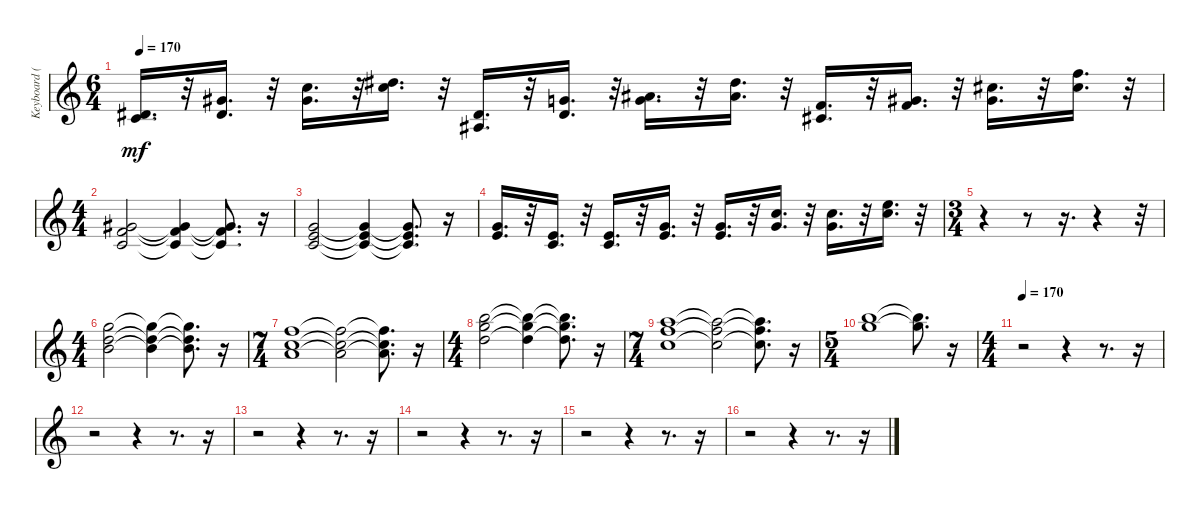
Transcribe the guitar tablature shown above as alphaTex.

\track ("Keyboard (Staff 1)" "Keyboard (") {instrument celesta}
\staff {score}
\tuning (E4 B3 G3 D3 A2 E2 B1) {hide}
\ts (6 4)
\tempo 170
\clef g2
\ks c
(1.2 8.3).16{d dy mf} r.32 (4.1 4.2).16{d} r.32 (4.1 13.2).16{d} r.32 (8.1 16.2).16{d} r.32 (4.2 3.3).16{d} r.32 (3.1 4.2).16{d} r.32 (3.1 11.2).16{d} r.32 (6.1 16.2).16{d} r.32 (1.1 2.2).16{d} r.32 (1.1 9.2).16{d} r.32 (4.1 14.2).16{d} r.32 (9.1 18.2).16{d} r.32 |
\ts (4 4)
(1.1 1.2 13.3).2 (1.1{t} 1.2{t} 13.3{t}).4 (1.1{t} 1.2{t} 13.3{t}).8{d} r.16 |
(0.1 1.2 12.3).2 (0.1{t} 1.2{t} 12.3{t}).4 (0.1{t} 1.2{t} 12.3{t}).8{d} r.16 |
(0.1 8.2).16{d} r.32 (0.1 1.2).16{d} r.32 (0.1 1.2).16{d} r.32 (0.1 8.2).16{d} r.32 (0.1 8.2).16{d} r.32 (3.1 13.2).16{d} r.32 (3.1 13.2).16{d} r.32 (8.1 17.2).16{d} r.32 |
\ts (3 4)
r.4 r.8 r.16{d} r.4 r.32 |
\ts (4 4)
(7.1 15.2 24.3).2 (7.1{t} 15.2{t} 24.3{t}).4 (7.1{t} 15.2{t} 24.3{t}).8{d} r.16 |
\ts (7 4)
(5.1 13.2 22.3).1 (5.1{t} 13.2{t} 22.3{t}).2 (5.1{t} 13.2{t} 22.3{t}).8{d} r.16 |
\ts (4 4)
(10.1 20.2 28.3).2 (10.1{t} 20.2{t} 28.3{t}).4 (10.1{t} 20.2{t} 28.3{t}).8{d} r.16 |
\ts (7 4)
(8.1 18.2 26.3).1 (8.1{t} 18.2{t} 26.3{t}).2 (8.1{t} 18.2{t} 26.3{t}).8{d} r.16 |
\ts (5 4)
(15.1 24.2).1 (15.1{t} 24.2{t}).8{d} r.16 |
\ts (4 4)
\tempo 170
r.2 r.4 r.8{d} r.16 |
r.2 r.4 r.8{d} r.16 |
r.2 r.4 r.8{d} r.16 |
r.2 r.4 r.8{d} r.16 |
r.2 r.4 r.8{d} r.16 |
r.2 r.4 r.8{d} r.16
